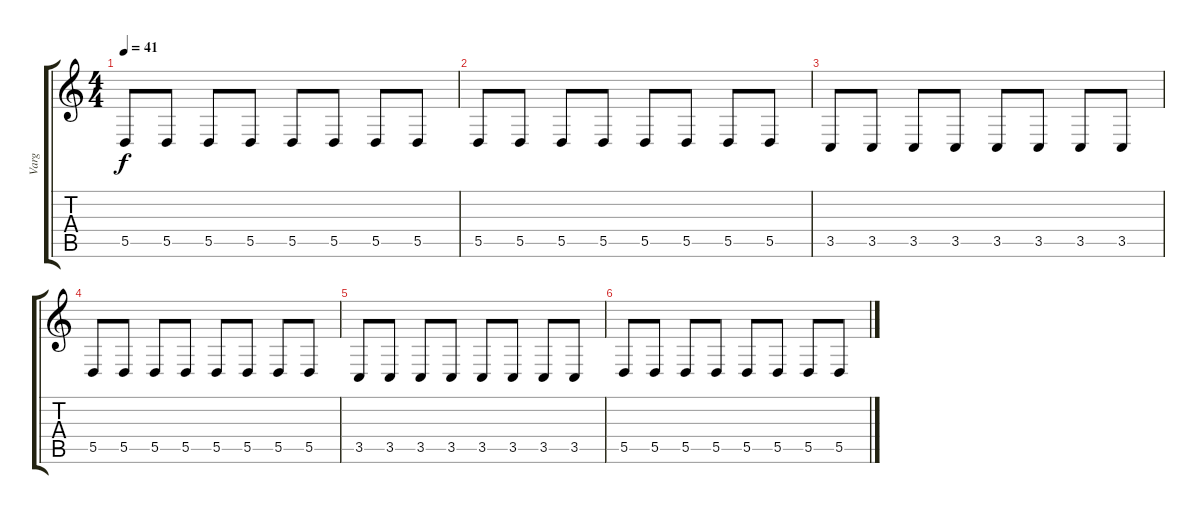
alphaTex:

\track ("Varg" "Varg") {instrument frenchhorn}
\staff {score tabs}
\tuning (E4 B3 G3 D3 A2 E2) {hide}
\ts (4 4)
\tempo 41
\clef g2
\ks c
5.5.8{dy f} 5.5.8 5.5.8 5.5.8 5.5.8 5.5.8 5.5.8 5.5.8 |
5.5.8 5.5.8 5.5.8 5.5.8 5.5.8 5.5.8 5.5.8 5.5.8 |
3.5.8 3.5.8 3.5.8 3.5.8 3.5.8 3.5.8 3.5.8 3.5.8 |
5.5.8 5.5.8 5.5.8 5.5.8 5.5.8 5.5.8 5.5.8 5.5.8 |
3.5.8 3.5.8 3.5.8 3.5.8 3.5.8 3.5.8 3.5.8 3.5.8 |
5.5.8 5.5.8 5.5.8 5.5.8 5.5.8 5.5.8 5.5.8 5.5.8
